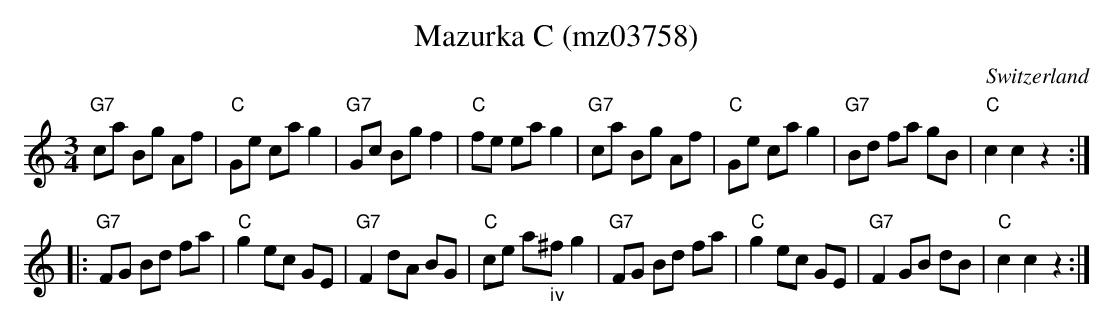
X:1
T:Mazurka C (mz03758)
O:Switzerland
M:3/4
L:1/8
K:C major
"G7"ca Bg Af | "C"Ge ca g2 | "G7"Gc Bg f2 | "C"fe ea g2 | "G7"ca Bg Af | "C"Ge ca g2 | "G7"Bd fa gB | "C"c2 c2 z2 :|
|: "G7"FG Bd fa | "C"g2 ec GE | "G7"F2 dA BG | "C"ce a"_iv"^f g2 | "G7"FG Bd fa | "C"g2 ec GE | "G7"F2 GB dB | "C"c2 c2 z2 :|
